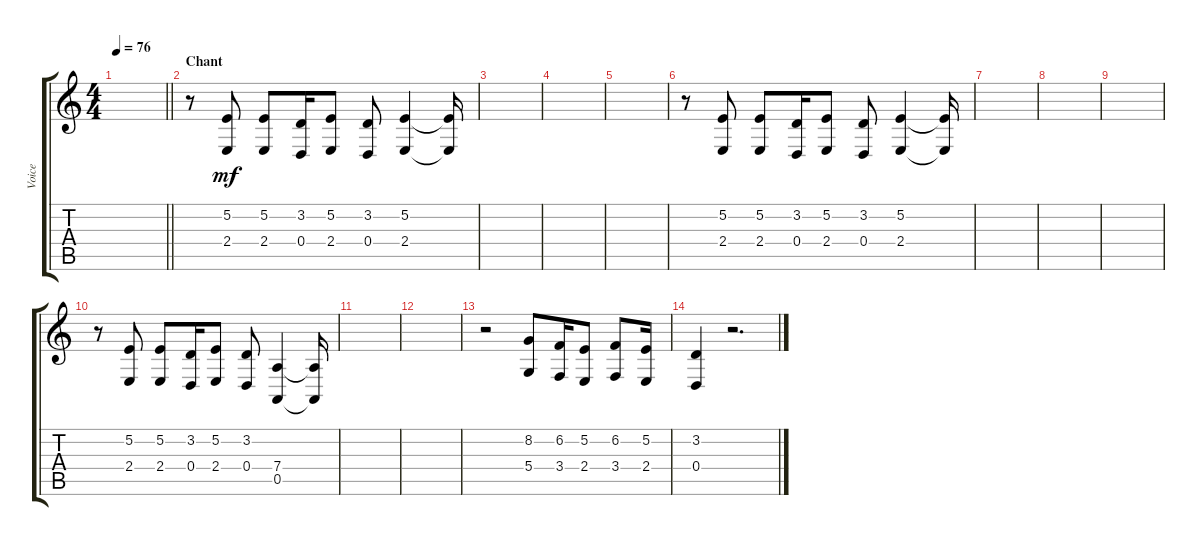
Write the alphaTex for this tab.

\track ("Voice" "Voice") {instrument clarinet}
\staff {score tabs}
\tuning (E4 B3 G3 D3 A2 E2) {hide}
\ts (4 4)
\tempo 76
\clef g2
\barLineRight lightlight
\ks c
|
\section ("" "Chant")
r.8 (5.2 2.4).8{dy mf} (5.2 2.4).8 (3.2 0.4).16 (5.2 2.4).8 (3.2 0.4).8 (5.2 2.4).4 (5.2{t} 2.4{t}).16 |
|
|
|
r.8 (5.2 2.4).8 (5.2 2.4).8 (3.2 0.4).16 (5.2 2.4).8 (3.2 0.4).8 (5.2 2.4).4 (5.2{t} 2.4{t}).16 |
|
|
|
r.8 (5.2 2.4).8 (5.2 2.4).8 (3.2 0.4).16 (5.2 2.4).8 (3.2 0.4).8 (7.4 0.5).4 (7.4{t} 0.5{t}).16 |
|
|
r.2 (8.2 5.4).8 (6.2 3.4).16 (5.2 2.4).8 (6.2 3.4).8 (5.2 2.4).16 |
(3.2 0.4).4 r.2{d}
